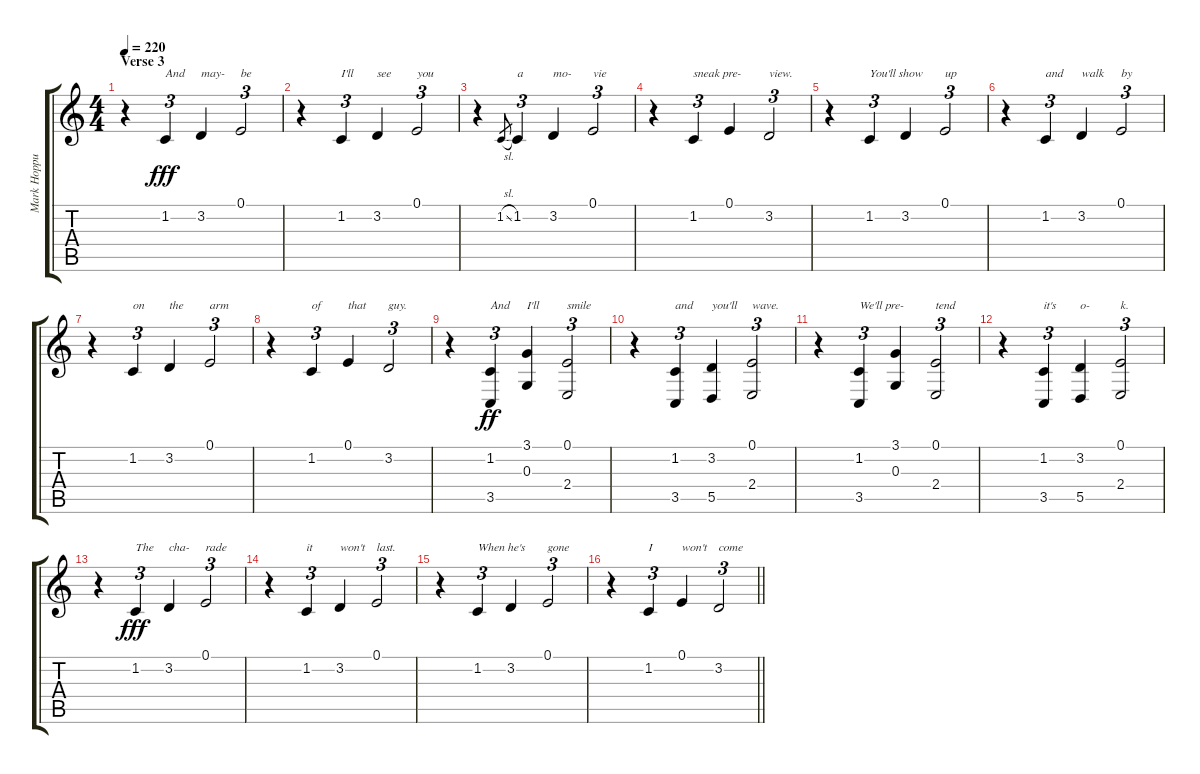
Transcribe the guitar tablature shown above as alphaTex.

\track ("Mark Hoppus - Vocals" "Mark Hoppu") {instrument lead2sawtooth}
\staff {score tabs}
\tuning (E4 B3 G3 D3 A2 E2) {hide}
\ts (4 4)
\section ("" "Verse 3")
\tempo 220
\clef g2
\ks c
r.4{dy fff volume 16} 1.2.4{tu (3 2) txt "And"} 3.2.4{txt "may-"} 0.1.2{tu (3 2) txt "be"} |
r.4 1.2.4{tu (3 2) txt "I'll"} 3.2.4{txt "see"} 0.1.2{tu (3 2) txt "you"} |
r.4 1.2{sl}.8{gr} 1.2.4{tu (3 2) txt "a"} 3.2.4{txt "mo-"} 0.1.2{tu (3 2) txt "vie"} |
r.4 1.2.4{tu (3 2) txt "sneak pre-"} 0.1.4 3.2.2{tu (3 2) txt "view."} |
r.4 1.2.4{tu (3 2) txt "You'll show"} 3.2.4 0.1.2{tu (3 2) txt "up"} |
r.4 1.2.4{tu (3 2) txt "and"} 3.2.4{txt "walk"} 0.1.2{tu (3 2) txt "by"} |
r.4 1.2.4{tu (3 2) txt "on"} 3.2.4{txt "the"} 0.1.2{tu (3 2) txt "arm"} |
r.4 1.2.4{tu (3 2) txt "of"} 0.1.4{txt "that"} 3.2.2{tu (3 2) txt "guy."} |
r.4 (1.2 3.5).4{tu (3 2) txt "And" dy ff} (3.1 0.3).4{txt "I'll"} (0.1 2.4).2{tu (3 2) txt "smile"} |
r.4 (1.2 3.5).4{tu (3 2) txt "and"} (3.2 5.5).4{txt "you'll"} (0.1 2.4).2{tu (3 2) txt "wave."} |
r.4 (1.2 3.5).4{tu (3 2) txt "We'll pre-"} (3.1 0.3).4 (0.1 2.4).2{tu (3 2) txt "tend"} |
r.4 (1.2 3.5).4{tu (3 2) txt "it's"} (3.2 5.5).4{txt "o-"} (0.1 2.4).2{tu (3 2) txt "k."} |
r.4 1.2.4{tu (3 2) txt "The" dy fff} 3.2.4{txt "cha-"} 0.1.2{tu (3 2) txt "rade"} |
r.4 1.2.4{tu (3 2) txt "it"} 3.2.4{txt "won't"} 0.1.2{tu (3 2) txt "last."} |
r.4 1.2.4{tu (3 2) txt "When he's"} 3.2.4 0.1.2{tu (3 2) txt "gone"} |
\barLineRight lightlight
r.4 1.2.4{tu (3 2) txt "I"} 0.1.4{txt "won't"} 3.2.2{tu (3 2) txt "come"}
